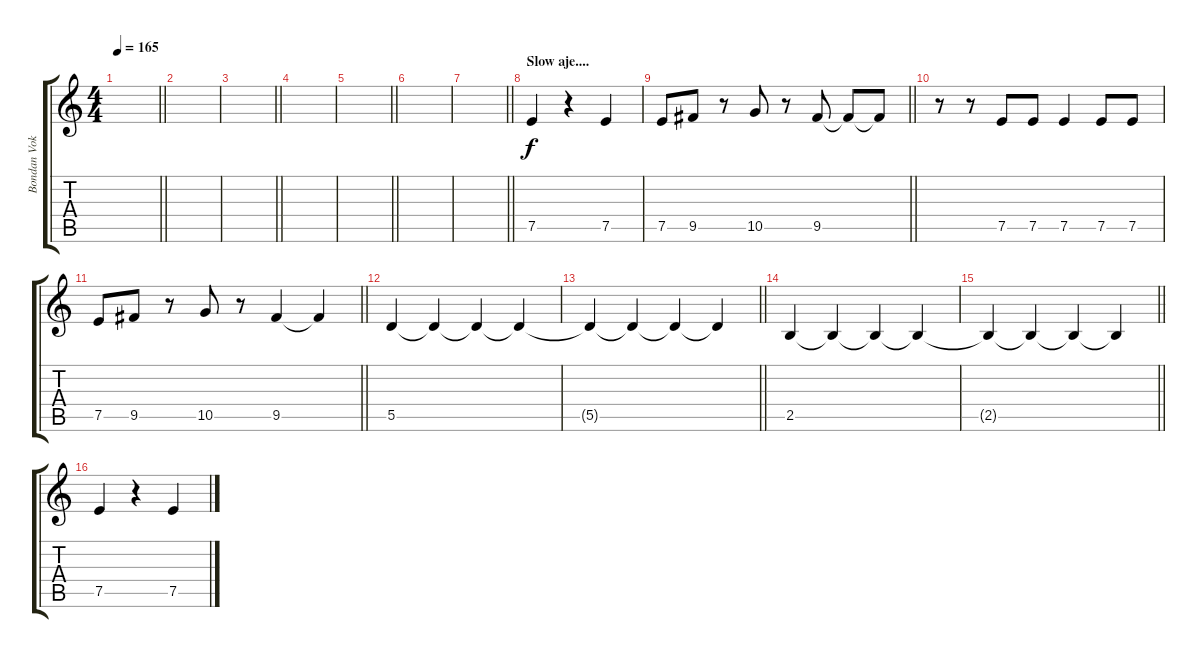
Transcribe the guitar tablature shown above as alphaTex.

\track ("Bondan Vokal" "Bondan Vok") {instrument contrabass}
\staff {score tabs}
\tuning (E4 B3 G3 D3 A2 E2) {hide}
\ts (4 4)
\tempo 165
\clef g2
\barLineRight lightlight
\ks c
|
|
\barLineRight lightlight
|
|
\barLineRight lightlight
|
|
\barLineRight lightlight
|
\section ("" "Slow aje....")
7.5.4 r.4 7.5.4 |
\barLineRight lightlight
7.5.8 9.5.8 r.8 10.5.8 r.8 9.5.8 9.5{t}.8 9.5{t}.8 |
r.8 r.8 7.5.8 7.5.8 7.5.4 7.5.8 7.5.8 |
\barLineRight lightlight
7.5.8 9.5.8 r.8 10.5.8 r.8 9.5.4 9.5{t}.4 |
5.5.4 5.5{t}.4 5.5{t}.4 5.5{t}.4 |
\barLineRight lightlight
5.5{t}.4 5.5{t}.4 5.5{t}.4 5.5{t}.4 |
2.5.4 2.5{t}.4 2.5{t}.4 2.5{t}.4 |
\barLineRight lightlight
2.5{t}.4 2.5{t}.4 2.5{t}.4 2.5{t}.4 |
7.5.4 r.4 7.5.4
